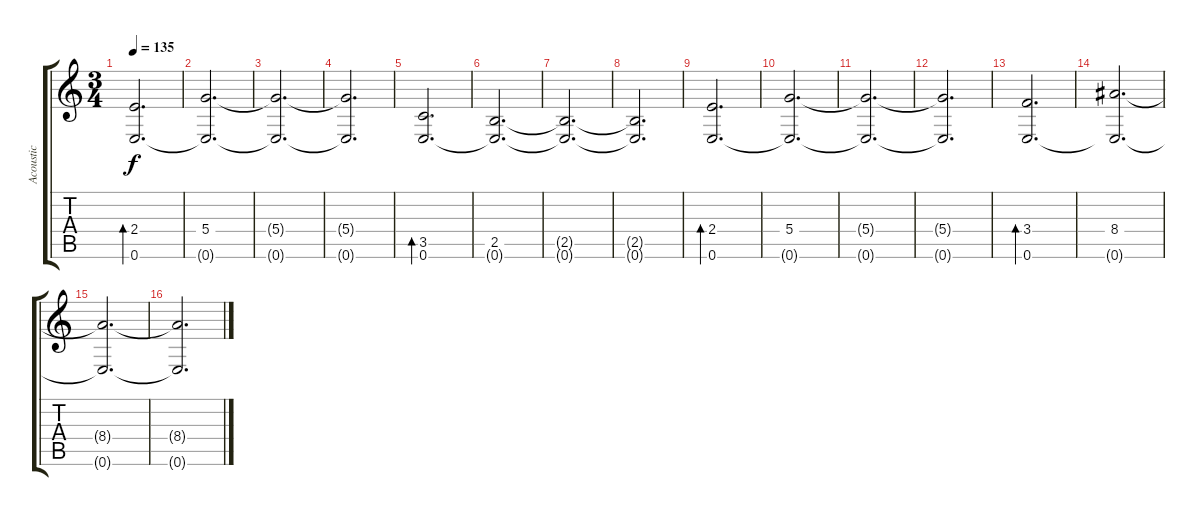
\track ("Acoustic" "Acoustic") {instrument acousticguitarsteel}
\staff {score tabs}
\tuning (E4 B3 G3 D3 A2 E2) {hide}
\ts (3 4)
\tempo 135
\clef g2
\ks c
(2.4 0.6).2{d bd 480 dy f} |
(5.4 0.6{t}).2{d} |
(5.4{t} 0.6{t}).2{d} |
(5.4{t} 0.6{t}).2{d} |
(3.5 0.6).2{d bd 480} |
(2.5 0.6{t}).2{d} |
(2.5{t} 0.6{t}).2{d} |
(2.5{t} 0.6{t}).2{d} |
(2.4 0.6).2{d bd 480} |
(5.4 0.6{t}).2{d} |
(5.4{t} 0.6{t}).2{d} |
(5.4{t} 0.6{t}).2{d} |
(3.4 0.6).2{d bd 480} |
(8.4 0.6{t}).2{d} |
(8.4{t} 0.6{t}).2{d} |
(8.4{t} 0.6{t}).2{d}
